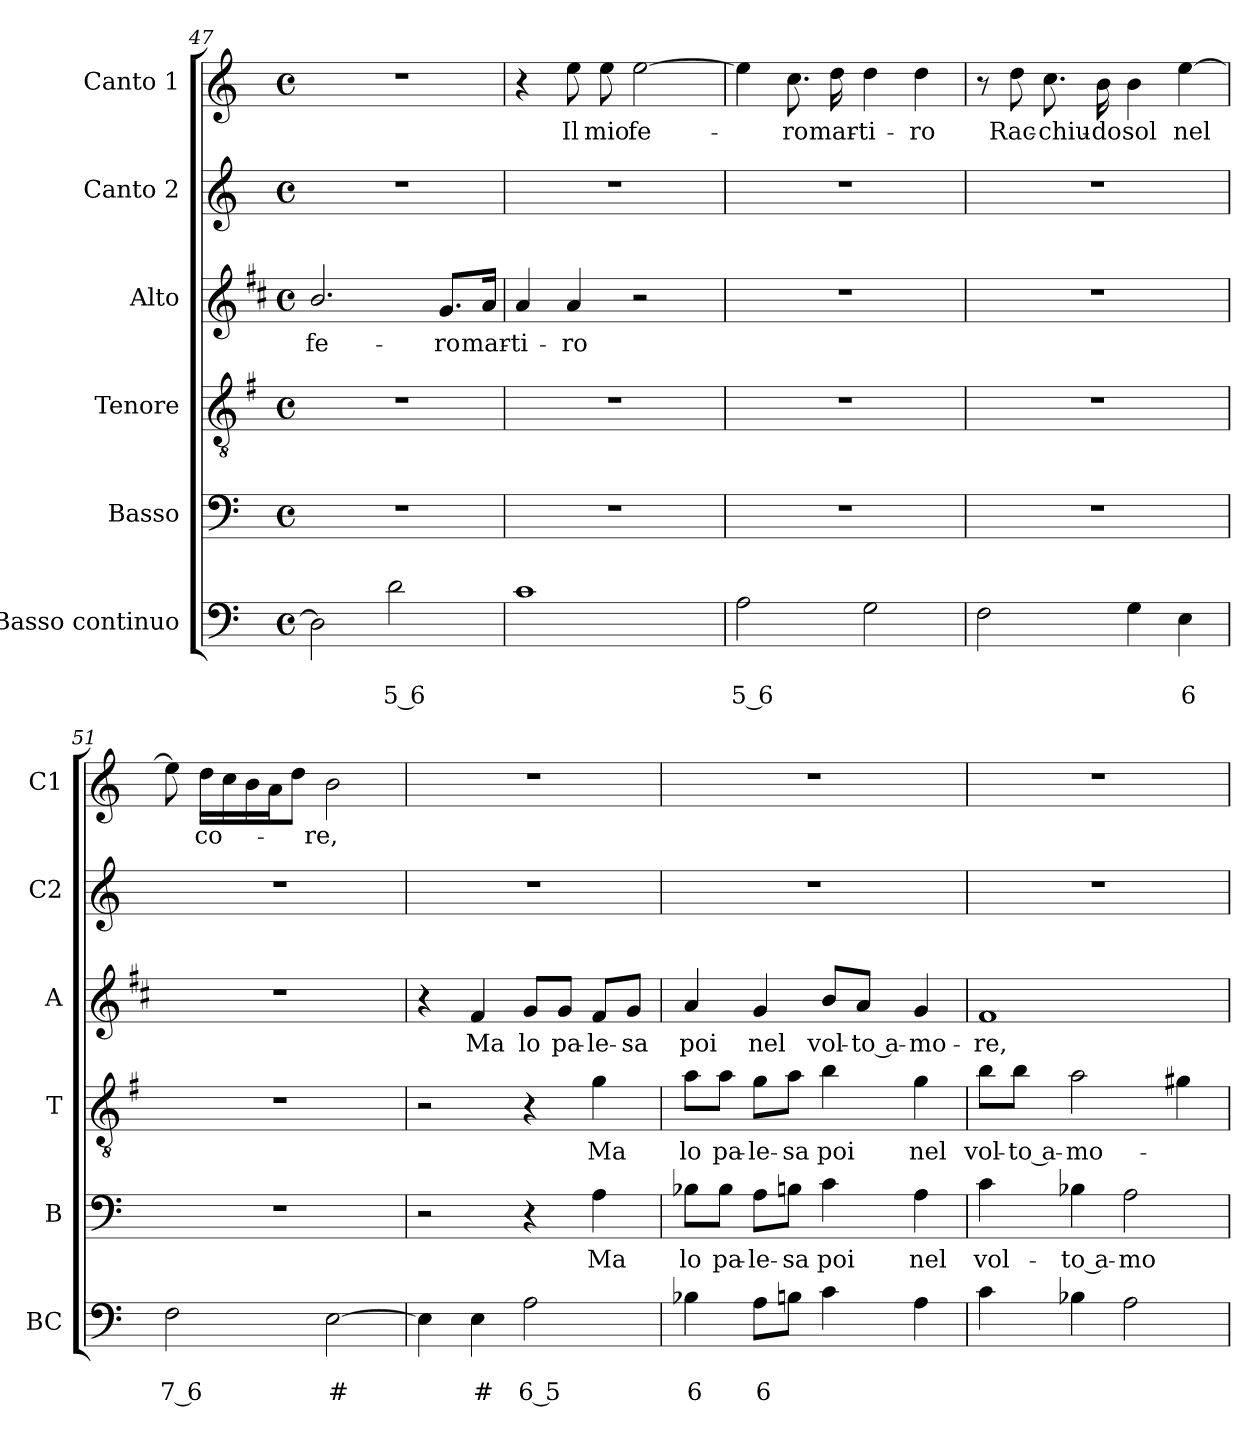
**kern	**text	**text	**kern	**text	**kern	**text	**kern	**text	**kern	**kern	**text
*part6	*part6	*part6	*part5	*part5	*part4	*part4	*part3	*part3	*part2	*part1	*part1
*staff6	*staff6	*staff6	*staff5	*staff5	*staff4	*staff4	*staff3	*staff3	*staff2	*staff1	*staff1
*I"Basso continuo	*	*	*I"Basso	*	*I"Tenore	*	*I"Alto	*	*I"Canto 2	*I"Canto 1	*
*I'BC	*	*	*I'B	*	*I'T	*	*I'A	*	*I'C2	*I'C1	*
*clefF4	*	*	*clefF4	*	*clefGv2	*	*clefG2	*	*clefG2	*clefG2	*
*	*	*	*	*	*ITrd4c7	*	*ITrd1c2	*	*	*	*
*k[]	*	*	*k[]	*	*k[]	*	*k[]	*	*k[]	*k[]	*
*C:	*	*	*C:	*	*C:	*	*C:	*	*C:	*C:	*
*M4/4	*	*	*M4/4	*	*M4/4	*	*M4/4	*	*M4/4	*M4/4	*
*met(c)	*	*	*met(c)	*	*met(c)	*	*met(c)	*	*met(c)	*met(c)	*
=47	=47	=47	=47	=47	=47	=47	=47	=47	=47	=47	=47
!	!	!	!	!	!	!	!	!LO:LY:b	!	!	!
2D\]	.	.	1r	.	1r	.	2.a/	fe-	1r	1r	.
!	!	!LO:LY:b	!	!	!	!	!	!	!	!	!
2d\	.	5 6	.	.	.	.	.	.	.	.	.
!	!	!	!	!	!	!	!	!LO:LY:b	!	!	!
.	.	.	.	.	.	.	8.f/L	-ro	.	.	.
!	!	!	!	!	!	!	!	!LO:LY:b	!	!	!
.	.	.	.	.	.	.	16g/Jk	mar-	.	.	.
!!LO:LB:g=z
=48	=48	=48	=48	=48	=48	=48	=48	=48	=48	=48	=48
!	!	!	!	!	!	!	!	!LO:LY:b	!	!	!
1c	.	.	1r	.	1r	.	4g/	-ti-	1r	4r	.
!	!	!	!	!	!	!	!	!LO:LY:b	!	!	!LO:LY:b
.	.	.	.	.	.	.	4g/	-ro	.	8ee\	Il
!	!	!	!	!	!	!	!	!	!	!	!LO:LY:b
.	.	.	.	.	.	.	.	.	.	8ee\	mio
!	!	!	!	!	!	!	!	!	!	!	!LO:LY:b
.	.	.	.	.	.	.	2r	.	.	[2ee\	fe-
=49	=49	=49	=49	=49	=49	=49	=49	=49	=49	=49	=49
!	!	!LO:LY:b	!	!	!	!	!	!	!	!	!
2A\	.	5 6	1r	.	1r	.	1r	.	1r	4ee\]	.
!	!	!	!	!	!	!	!	!	!	!	!LO:LY:b
.	.	.	.	.	.	.	.	.	.	8.cc\	-ro
!	!	!	!	!	!	!	!	!	!	!	!LO:LY:b
.	.	.	.	.	.	.	.	.	.	16dd\	mar-
!	!	!	!	!	!	!	!	!	!	!	!LO:LY:b
2G\	.	.	.	.	.	.	.	.	.	4dd\	-ti-
!	!	!	!	!	!	!	!	!	!	!	!LO:LY:b
.	.	.	.	.	.	.	.	.	.	4dd\	-ro
=50	=50	=50	=50	=50	=50	=50	=50	=50	=50	=50	=50
2F\	.	.	1r	.	1r	.	1r	.	1r	8r	.
!	!	!	!	!	!	!	!	!	!	!	!LO:LY:b
.	.	.	.	.	.	.	.	.	.	8dd\	Rac-
!	!	!	!	!	!	!	!	!	!	!	!LO:LY:b
.	.	.	.	.	.	.	.	.	.	8.cc\	-chiu-
!	!	!	!	!	!	!	!	!	!	!	!LO:LY:b
.	.	.	.	.	.	.	.	.	.	16b\	-do
!	!	!	!	!	!	!	!	!	!	!	!LO:LY:b
4G\	.	.	.	.	.	.	.	.	.	4b\	sol
!	!	!LO:LY:b	!	!	!	!	!	!	!	!	!LO:LY:b
4E\	.	6	.	.	.	.	.	.	.	[4ee\	nel
=51	=51	=51	=51	=51	=51	=51	=51	=51	=51	=51	=51
!	!	!LO:LY:b	!	!	!	!	!	!	!	!	!
2F\	.	7 6	1r	.	1r	.	1r	.	1r	8ee\]	.
!	!	!	!	!	!	!	!	!	!	!	!LO:LY:b
.	.	.	.	.	.	.	.	.	.	16dd\LL	co-
.	.	.	.	.	.	.	.	.	.	16cc\	.
.	.	.	.	.	.	.	.	.	.	16b\	.
.	.	.	.	.	.	.	.	.	.	16a\J	.
.	.	.	.	.	.	.	.	.	.	8dd\J	.
!	!	!LO:LY:b	!	!	!	!	!	!	!	!	!LO:LY:b
[2E\	.	#	.	.	.	.	.	.	.	2b\	-re,
=52	=52	=52	=52	=52	=52	=52	=52	=52	=52	=52	=52
4E\]	.	.	2r	.	2r	.	4r	.	1r	1r	.
!	!	!LO:LY:b	!	!	!	!	!	!LO:LY:b	!	!	!
4E\	.	#	.	.	.	.	4e/	Ma	.	.	.
!	!	!LO:LY:b	!	!	!	!	!	!LO:LY:b	!	!	!
2A\	.	6 5	4r	.	4r	.	8f/L	lo	.	.	.
!	!	!	!	!	!	!	!	!LO:LY:b	!	!	!
.	.	.	.	.	.	.	8f/J	pa-	.	.	.
!	!	!	!	!LO:LY:b	!	!LO:LY:b	!	!LO:LY:b	!	!	!
.	.	.	4A\	Ma	4c\	Ma	8e/L	-le-	.	.	.
!	!	!	!	!	!	!	!	!LO:LY:b	!	!	!
.	.	.	.	.	.	.	8f/J	-sa	.	.	.
=53	=53	=53	=53	=53	=53	=53	=53	=53	=53	=53	=53
!	!	!LO:LY:b	!	!LO:LY:b	!	!LO:LY:b	!	!LO:LY:b	!	!	!
4B-X\	.	6	8B-X\L	lo	8d\L	lo	4g/	poi	1r	1r	.
!	!	!	!	!LO:LY:b	!	!LO:LY:b	!	!	!	!	!
.	.	.	8B-\J	pa-	8d\J	pa-	.	.	.	.	.
!	!	!LO:LY:b	!	!LO:LY:b	!	!LO:LY:b	!	!LO:LY:b	!	!	!
8A\L	.	6	8A\L	-le-	8c\L	-le-	4f/	nel	.	.	.
!	!	!	!	!LO:LY:b	!	!LO:LY:b	!	!	!	!	!
8Bn\J	.	.	8Bn\J	-sa	8d\J	-sa	.	.	.	.	.
!	!	!	!	!LO:LY:b	!	!LO:LY:b	!	!LO:LY:b	!	!	!
4c\	.	.	4c\	poi	4e\	poi	8a/L	vol-	.	.	.
!	!	!	!	!	!	!	!	!LO:LY:b	!	!	!
.	.	.	.	.	.	.	8g/J	-to a-	.	.	.
!	!	!	!	!LO:LY:b	!	!LO:LY:b	!	!LO:LY:b	!	!	!
4A\	.	.	4A\	nel	4c\	nel	4f/	-mo-	.	.	.
!!LO:LB:g=z
=54	=54	=54	=54	=54	=54	=54	=54	=54	=54	=54	=54
!	!	!	!	!LO:LY:b	!	!LO:LY:b	!	!LO:LY:b	!	!	!
4c\	.	.	4c\	vol-	8e\L	vol-	1e	-re,	1r	1r	.
!	!	!	!	!	!	!LO:LY:b	!	!	!	!	!
.	.	.	.	.	8e\J	-to a-	.	.	.	.	.
!	!	!	!	!LO:LY:b	!	!LO:LY:b	!	!	!	!	!
4B-X\	.	.	4B-X\	-to a-	2d\	-mo-	.	.	.	.	.
!	!	!	!	!LO:LY:b	!	!	!	!	!	!	!
2A\	.	.	2A\	-mo-	.	.	.	.	.	.	.
.	.	.	.	.	4c#X\	.	.	.	.	.	.
=	=	=	=	=	=	=	=	=	=	=	=
*-	*-	*-	*-	*-	*-	*-	*-	*-	*-	*-	*-
